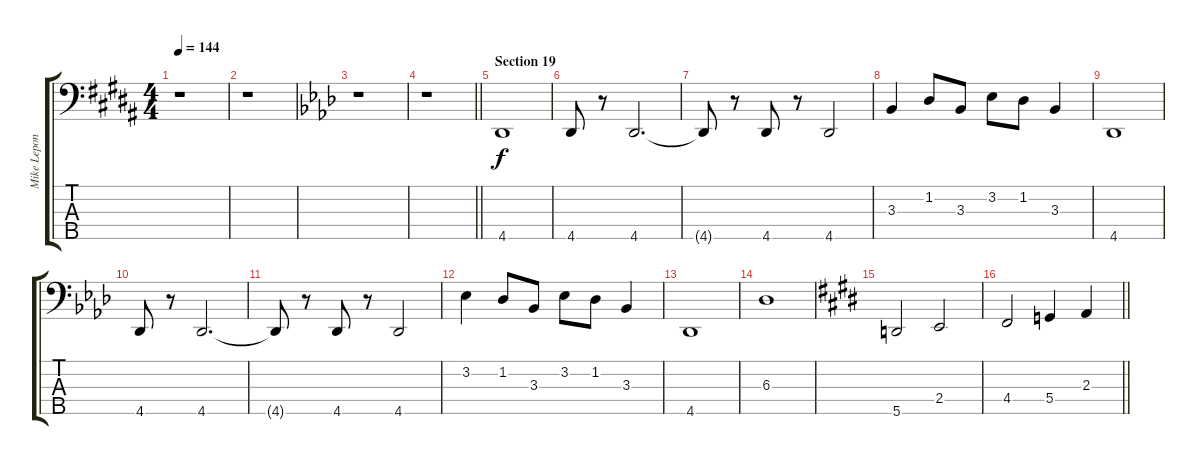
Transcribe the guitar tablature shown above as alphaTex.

\track ("Mike Lepond (bass)" "Mike Lepon") {instrument electricbassfinger}
\staff {score tabs}
\tuning (F2 C2 G1 D1 A0) {hide}
\ts (4 4)
\tempo 144
\clef f4
\ks g#minor
r.1{dy f} |
r.1 |
\ks fminor
r.1 |
\barLineRight lightlight
r.1 |
\section ("" "Section 19")
4.5.1 |
4.5.8 r.8 4.5.2{d} |
4.5{t}.8 r.8 4.5.8 r.8 4.5.2 |
3.3.4 1.2.8 3.3.8 3.2.8 1.2.8 3.3.4 |
4.5.1 |
4.5.8 r.8 4.5.2{d} |
4.5{t}.8 r.8 4.5.8 r.8 4.5.2 |
3.2.4 1.2.8 3.3.8 3.2.8 1.2.8 3.3.4 |
4.5.1 |
6.3.1 |
\ks c#minor
5.5.2 2.4.2 |
\barLineRight lightlight
4.4.2 5.4.4 2.3.4
